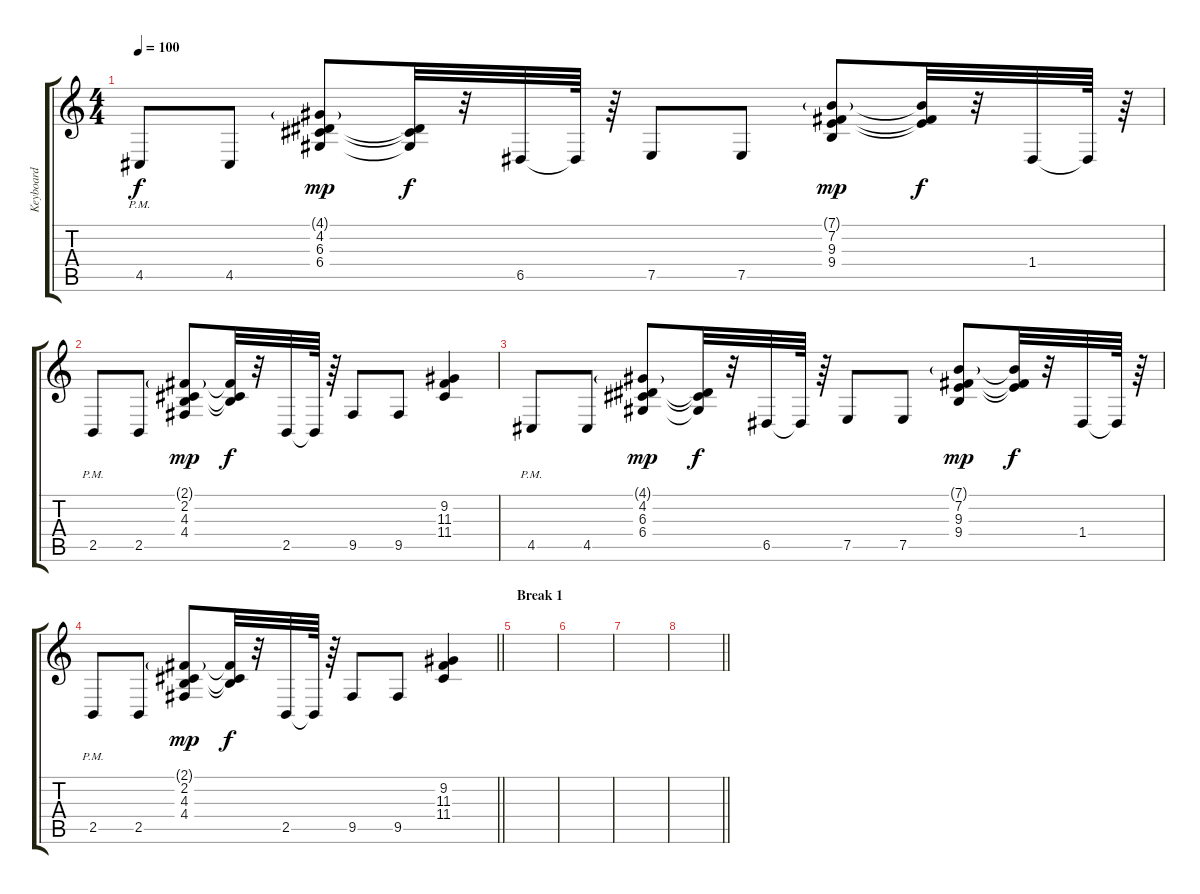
\track ("Keyboard" "Keyboard") {instrument brightacousticpiano}
\staff {score tabs}
\tuning (E4 B3 G3 D3 A2 E2) {hide}
\ts (4 4)
\tempo 100
\clef g2
\ks c
4.5{pm}.8{dy f} 4.5.8 (4.1{g} 4.2 6.3 6.4).8{dy mp} (4.2{t} 6.3{t} 6.4{t}).32{dy f} r.32 6.5.32 6.5{t}.64 r.64 7.5.8 7.5.8 (7.1{g} 7.2 9.3 9.4).8{dy mp} (7.1{t} 7.2{t} 9.3{t}).32{dy f} r.32 1.4.32 1.4{t}.64 r.64 |
2.5{pm}.8 2.5.8 (2.1{g} 2.2 4.3 4.4).8{dy mp} (2.1{t} 2.2{t} 4.3{t}).32{dy f} r.32 2.5.32 2.5{t}.64 r.64 9.5.8 9.5.8 (9.2 11.3 11.4).4 |
4.5{pm}.8 4.5.8 (4.1{g} 4.2 6.3 6.4).8{dy mp} (4.2{t} 6.3{t} 6.4{t}).32{dy f} r.32 6.5.32 6.5{t}.64 r.64 7.5.8 7.5.8 (7.1{g} 7.2 9.3 9.4).8{dy mp} (7.1{t} 7.2{t} 9.3{t}).32{dy f} r.32 1.4.32 1.4{t}.64 r.64 |
\barLineRight lightlight
2.5{pm}.8 2.5.8 (2.1{g} 2.2 4.3 4.4).8{dy mp} (2.1{t} 2.2{t} 4.3{t}).32{dy f} r.32 2.5.32 2.5{t}.64 r.64 9.5.8 9.5.8 (9.2 11.3 11.4).4 |
\section ("" "Break 1")
|
|
|
\barLineRight lightlight
